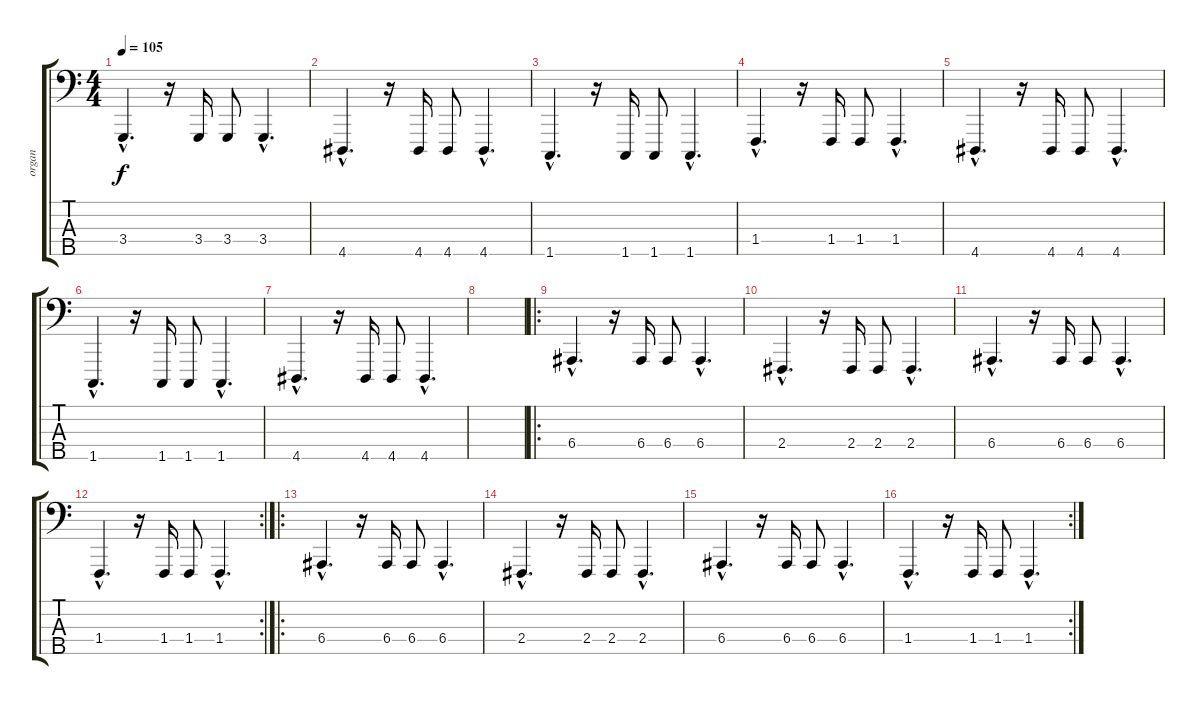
\track ("organ" "organ") {instrument churchorgan}
\staff {score tabs}
\tuning (G2 D2 A1 E1 B0) {hide}
\ts (4 4)
\tempo 105
\clef f4
\ks c
3.4{hac}.4{d dy f} r.16 3.4.16 3.4.8 3.4{hac}.4{d} |
4.5{hac}.4{d} r.16 4.5.16 4.5.8 4.5{hac}.4{d} |
1.5{hac}.4{d} r.16 1.5.16 1.5.8 1.5{hac}.4{d} |
1.4{hac}.4{d} r.16 1.4.16 1.4.8 1.4{hac}.4{d} |
4.5{hac}.4{d} r.16 4.5.16 4.5.8 4.5{hac}.4{d} |
1.5{hac}.4{d} r.16 1.5.16 1.5.8 1.5{hac}.4{d} |
4.5{hac}.4{d} r.16 4.5.16 4.5.8 4.5{hac}.4{d} |
|
\ro
6.4{hac}.4{d} r.16 6.4.16 6.4.8 6.4{hac}.4{d} |
2.4{hac}.4{d} r.16 2.4.16 2.4.8 2.4{hac}.4{d} |
6.4{hac}.4{d} r.16 6.4.16 6.4.8 6.4{hac}.4{d} |
\rc 2
1.4{hac}.4{d} r.16 1.4.16 1.4.8 1.4{hac}.4{d} |
\ro
6.4{hac}.4{d} r.16 6.4.16 6.4.8 6.4{hac}.4{d} |
2.4{hac}.4{d} r.16 2.4.16 2.4.8 2.4{hac}.4{d} |
6.4{hac}.4{d} r.16 6.4.16 6.4.8 6.4{hac}.4{d} |
\rc 2
1.4{hac}.4{d} r.16 1.4.16 1.4.8 1.4{hac}.4{d}
